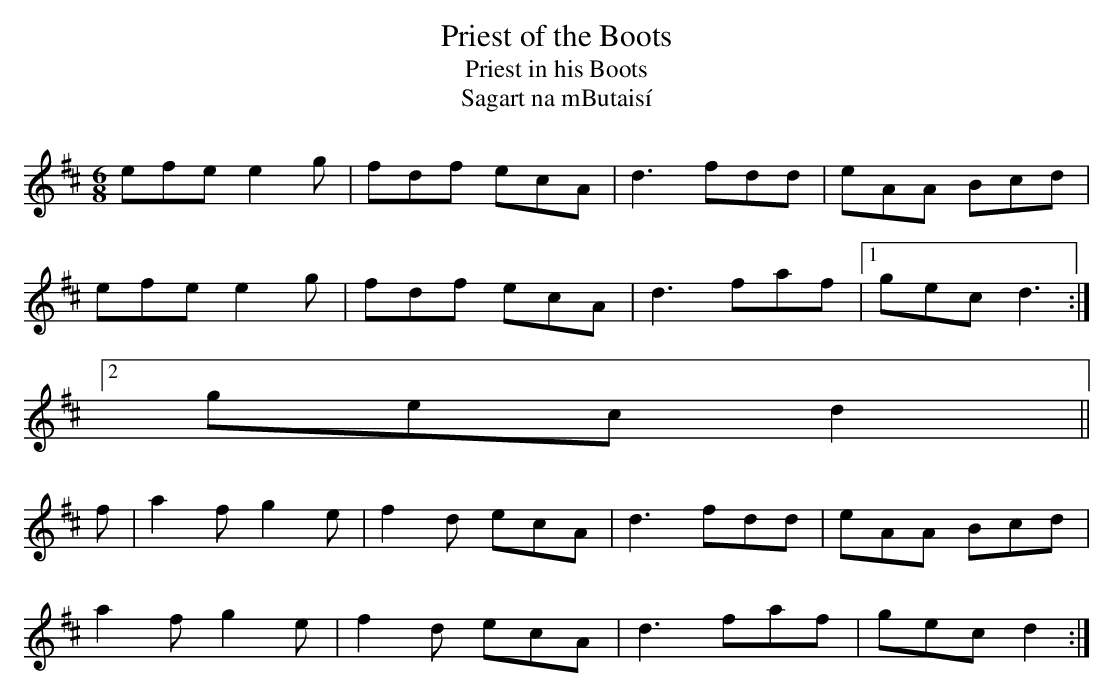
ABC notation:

X:1
T: Priest of the Boots
T: Priest in his Boots
T: Sagart na mButais\'i
L: 1/8
M: 6/8
K: D
efe e2g|fdf ecA|d3 fdd|eAA Bcd|
efe e2g|fdf ecA|d3 faf|1 gec d3 :|2
gec d2||
f|a2f g2e|f2d ecA|d3 fdd|eAA Bcd|
a2f g2e|f2d ecA|d3 faf|gec d2 :|
